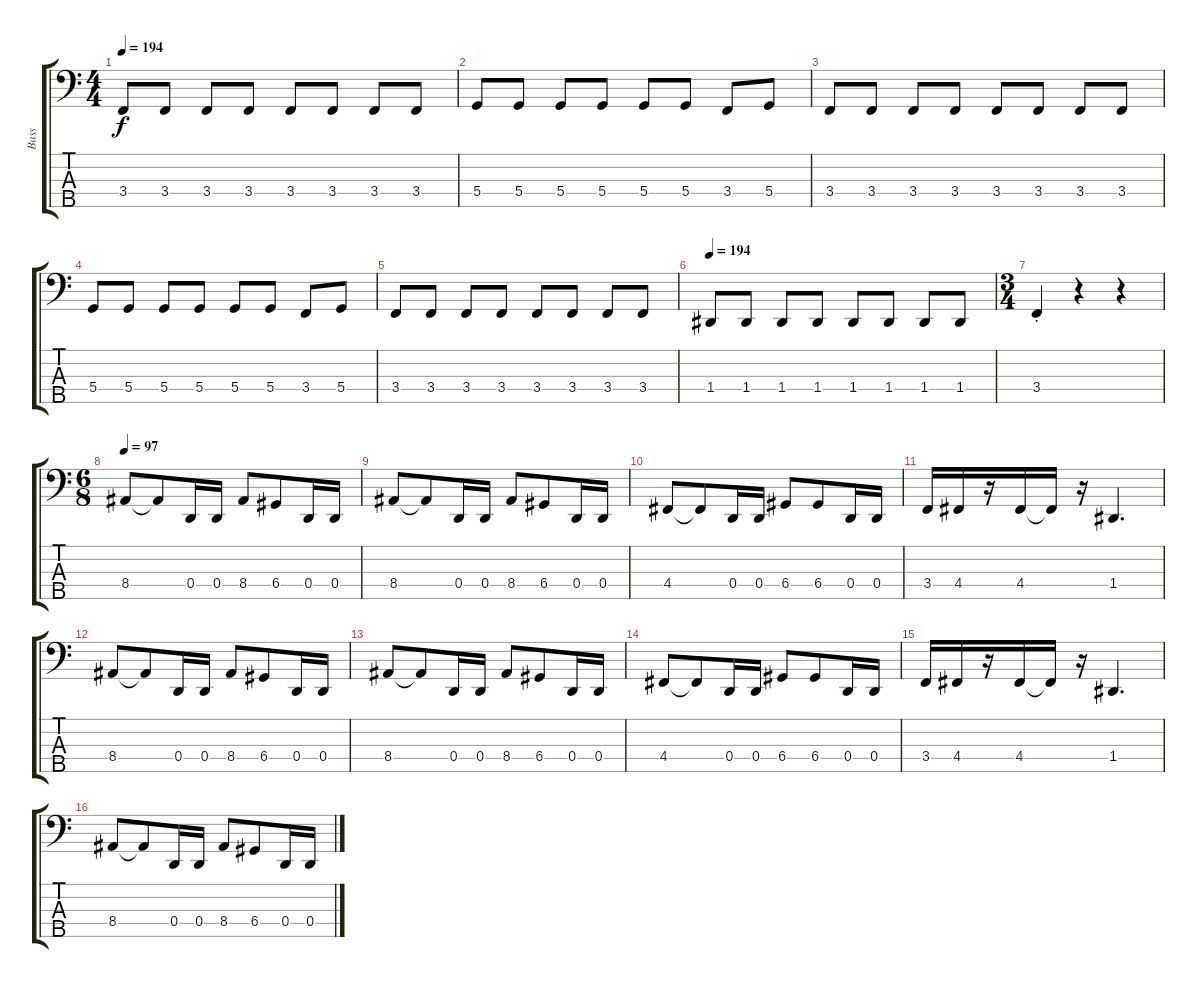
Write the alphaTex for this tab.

\track ("Bass" "Bass") {instrument electricbassfinger}
\staff {score tabs}
\tuning (F2 C2 G1 D1 A0) {hide}
\ts (4 4)
\tempo 194
\clef f4
\ks c
3.4.8{dy f} 3.4.8 3.4.8 3.4.8 3.4.8 3.4.8 3.4.8 3.4.8 |
5.4.8 5.4.8 5.4.8 5.4.8 5.4.8 5.4.8 3.4.8 5.4.8 |
3.4.8 3.4.8 3.4.8 3.4.8 3.4.8 3.4.8 3.4.8 3.4.8 |
5.4.8 5.4.8 5.4.8 5.4.8 5.4.8 5.4.8 3.4.8 5.4.8 |
3.4.8 3.4.8 3.4.8 3.4.8 3.4.8 3.4.8 3.4.8 3.4.8 |
\tempo 194
1.4.8 1.4.8 1.4.8 1.4.8 1.4.8 1.4.8 1.4.8 1.4.8 |
\ts (3 4)
3.4{st}.4 r.4 r.4 |
\ts (6 8)
\tempo 97
8.4.8 8.4{t}.8 0.4.16 0.4.16 8.4.8 6.4.8 0.4.16 0.4.16 |
8.4.8 8.4{t}.8 0.4.16 0.4.16 8.4.8 6.4.8 0.4.16 0.4.16 |
4.4.8 4.4{t}.8 0.4.16 0.4.16 6.4.8 6.4.8 0.4.16 0.4.16 |
3.4.16 4.4.16 r.16 4.4.16 4.4{t}.16 r.16 1.4.4{d} |
8.4.8 8.4{t}.8 0.4.16 0.4.16 8.4.8 6.4.8 0.4.16 0.4.16 |
8.4.8 8.4{t}.8 0.4.16 0.4.16 8.4.8 6.4.8 0.4.16 0.4.16 |
4.4.8 4.4{t}.8 0.4.16 0.4.16 6.4.8 6.4.8 0.4.16 0.4.16 |
3.4.16 4.4.16 r.16 4.4.16 4.4{t}.16 r.16 1.4.4{d} |
8.4.8 8.4{t}.8 0.4.16 0.4.16 8.4.8 6.4.8 0.4.16 0.4.16
